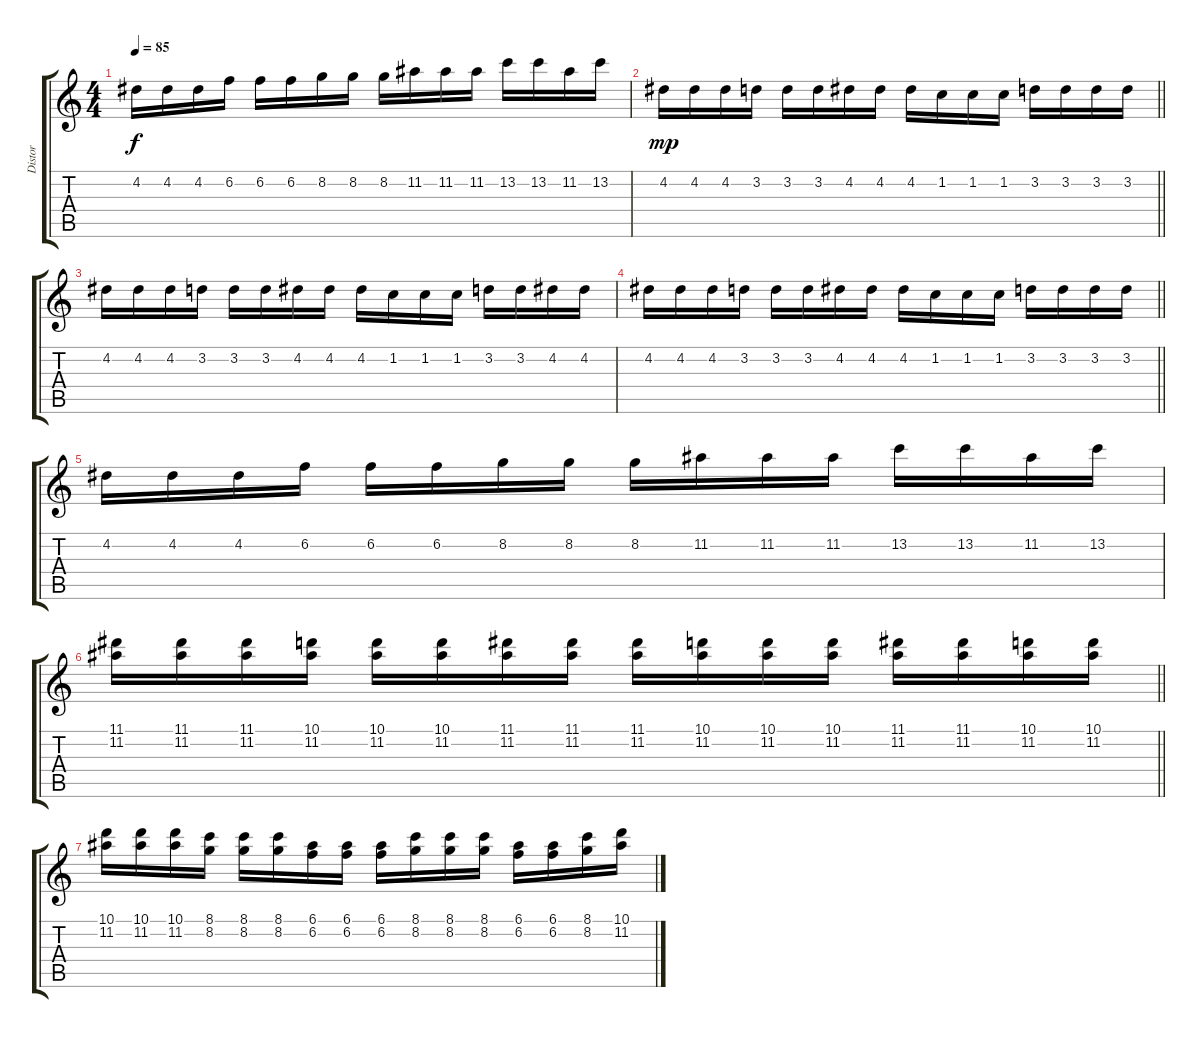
\track ("Distor" "Distor") {instrument electricguitarclean}
\staff {score tabs}
\tuning (E4 B3 G3 D3 A2 E2) {hide}
\ts (4 4)
\tempo 85
\clef g2
\ks c
4.2.16{dy f} 4.2.16 4.2.16 6.2.16 6.2.16 6.2.16 8.2.16 8.2.16 8.2.16 11.2.16 11.2.16 11.2.16 13.2.16 13.2.16 11.2.16 13.2.16 |
\barLineRight lightlight
4.2.16{dy mp} 4.2.16 4.2.16 3.2.16 3.2.16 3.2.16 4.2.16 4.2.16 4.2.16 1.2.16 1.2.16 1.2.16 3.2.16 3.2.16 3.2.16 3.2.16 |
4.2.16 4.2.16 4.2.16 3.2.16 3.2.16 3.2.16 4.2.16 4.2.16 4.2.16 1.2.16 1.2.16 1.2.16 3.2.16 3.2.16 4.2.16 4.2.16 |
\barLineRight lightlight
4.2.16 4.2.16 4.2.16 3.2.16 3.2.16 3.2.16 4.2.16 4.2.16 4.2.16 1.2.16 1.2.16 1.2.16 3.2.16 3.2.16 3.2.16 3.2.16 |
4.2.16 4.2.16 4.2.16 6.2.16 6.2.16 6.2.16 8.2.16 8.2.16 8.2.16 11.2.16 11.2.16 11.2.16 13.2.16 13.2.16 11.2.16 13.2.16 |
\barLineRight lightlight
(11.1 11.2).16 (11.1 11.2).16 (11.1 11.2).16 (10.1 11.2).16 (10.1 11.2).16 (10.1 11.2).16 (11.1 11.2).16 (11.1 11.2).16 (11.1 11.2).16 (10.1 11.2).16 (10.1 11.2).16 (10.1 11.2).16 (11.1 11.2).16 (11.1 11.2).16 (10.1 11.2).16 (10.1 11.2).16 |
(10.1 11.2).16 (10.1 11.2).16 (10.1 11.2).16 (8.1 8.2).16 (8.1 8.2).16 (8.1 8.2).16 (6.1 6.2).16 (6.1 6.2).16 (6.1 6.2).16 (8.1 8.2).16 (8.1 8.2).16 (8.1 8.2).16 (6.1 6.2).16 (6.1 6.2).16 (8.1 8.2).16 (10.1 11.2).16
